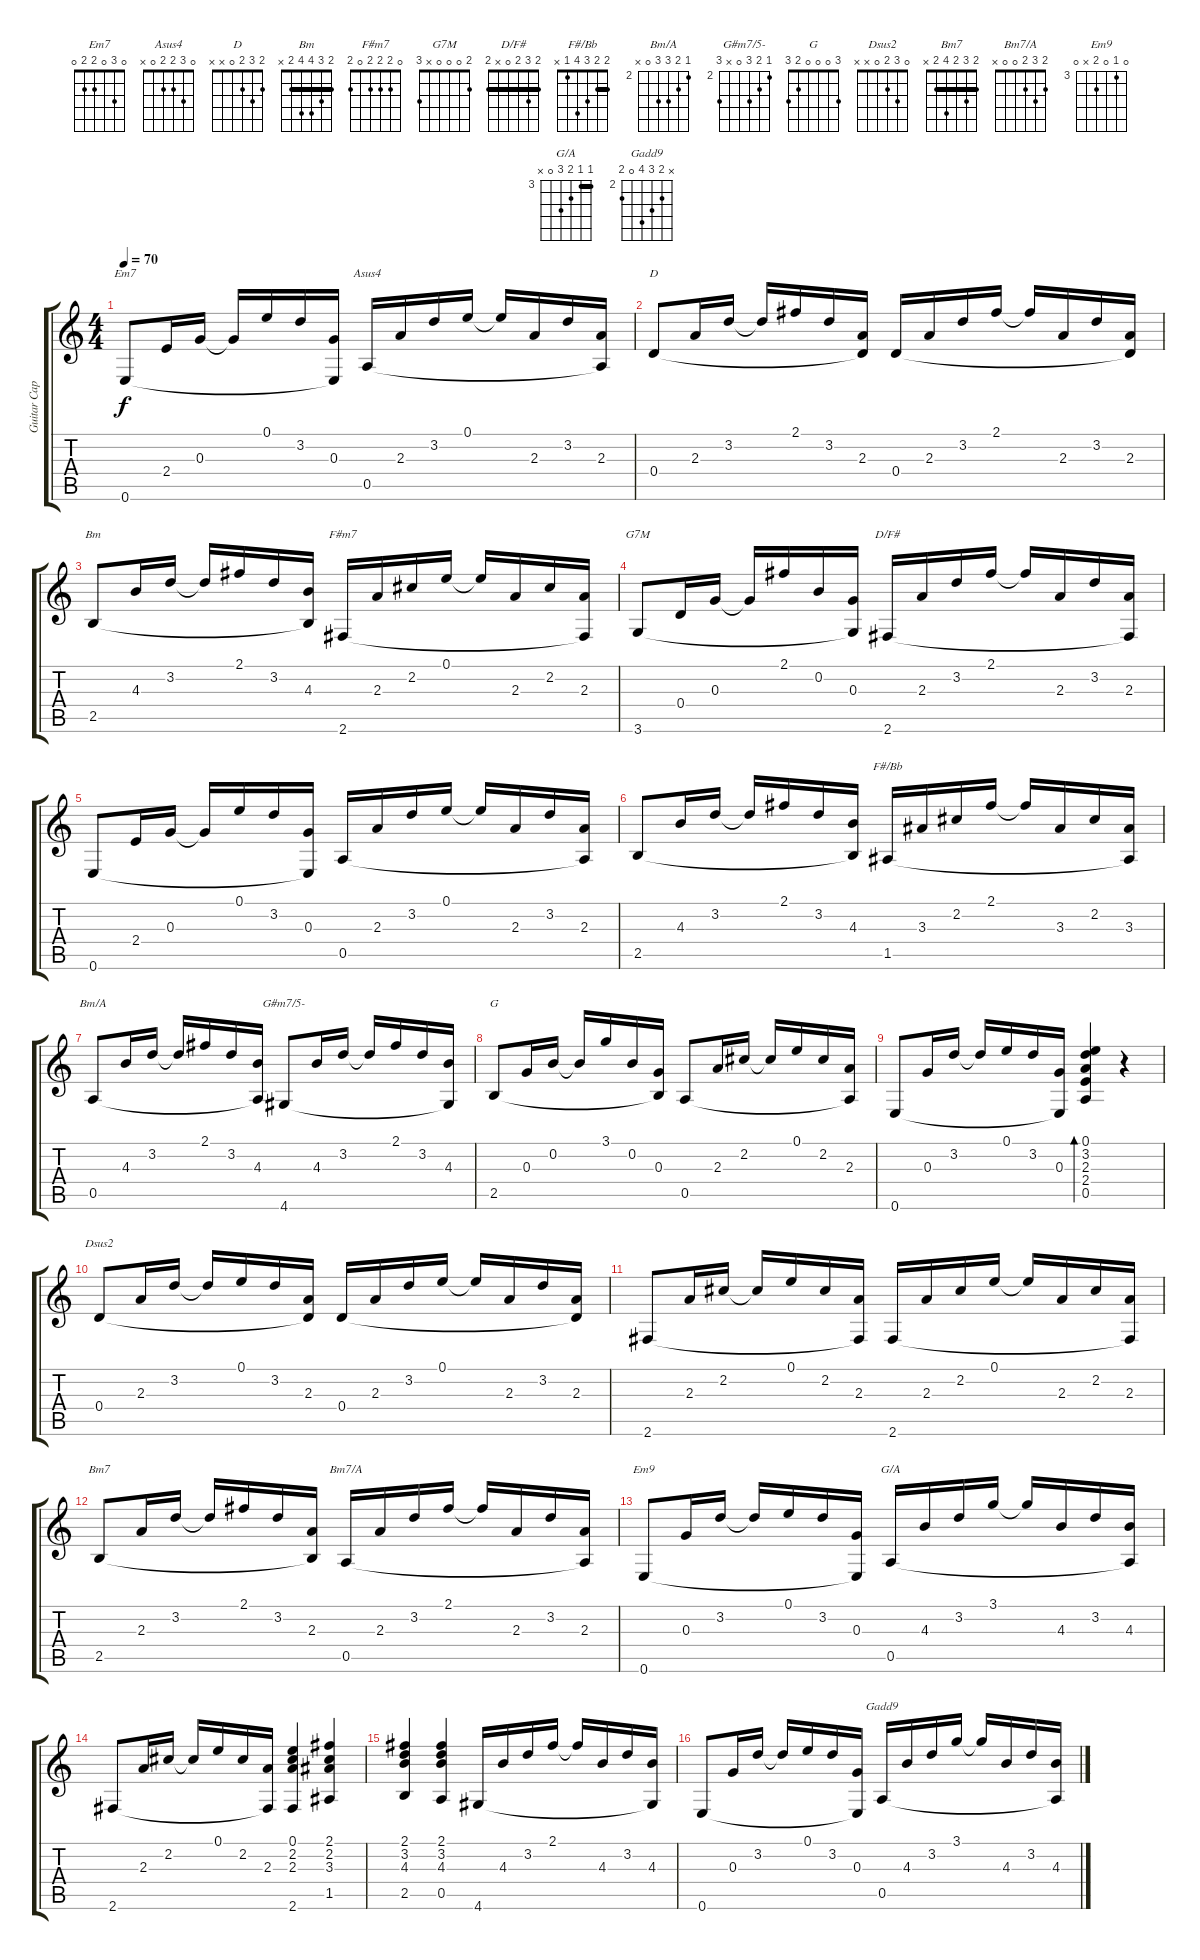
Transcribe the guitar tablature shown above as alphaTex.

\track ("Guitar Capo1" "Guitar Cap") {instrument acousticguitarsteel}
\staff {score tabs}
\tuning (E4 B3 G3 D3 A2 E2) {hide}
\chord ("Em7" 0 3 0 2 2 0)
\chord ("Asus4" 0 3 2 2 0 x)
\chord ("D" 2 3 2 0 x x)
\chord ("Bm" 2 3 4 4 2 x) {barre 2}
\chord ("F#m7" 0 2 2 2 0 2)
\chord ("G7M" 2 0 0 0 x 3)
\chord ("D/F#" 2 3 2 0 x 2) {barre 2}
\chord ("F#/Bb" 2 2 3 4 1 x) {barre 2}
\chord ("Bm/A" 2 3 4 4 0 x) {firstfret 2}
\chord ("G#m7/5-" 2 3 4 0 x 4) {firstfret 2}
\chord ("G" 3 0 0 0 2 3)
\chord ("Dsus2" 0 3 2 0 x x)
\chord ("Bm7" 2 3 2 4 2 x) {barre 2}
\chord ("Bm7/A" 2 3 2 0 0 x)
\chord ("Em9" 0 3 0 4 x 0) {firstfret 3}
\chord ("G/A" 3 3 4 5 0 x) {firstfret 3 barre 3}
\chord ("Gadd9" x 3 4 5 0 3) {firstfret 2}
\ts (4 4)
\tempo 70
\clef g2
\ks c
0.6.8{ch "Em7" dy f} 2.4.16 0.3.16 0.3{t}.16 0.1.16 3.2.16 (0.3 0.6{t}).16 0.5.16{ch "Asus4"} 2.3.16 3.2.16 0.1.16 0.1{t}.16 2.3.16 3.2.16 (2.3 0.5{t}).16 |
0.4.8{ch "D"} 2.3.16 3.2.16 3.2{t}.16 2.1.16 3.2.16 (2.3 0.4{t}).16 0.4.16 2.3.16 3.2.16 2.1.16 2.1{t}.16 2.3.16 3.2.16 (2.3 0.4{t}).16 |
2.5.8{ch "Bm"} 4.3.16 3.2.16 3.2{t}.16 2.1.16 3.2.16 (4.3 2.5{t}).16 2.6.16{ch "F#m7"} 2.3.16 2.2.16 0.1.16 0.1{t}.16 2.3.16 2.2.16 (2.3 2.6{t}).16 |
3.6.8{ch "G7M"} 0.4.16 0.3.16 0.3{t}.16 2.1.16 0.2.16 (0.3 3.6{t}).16 2.6.16{ch "D/F#"} 2.3.16 3.2.16 2.1.16 2.1{t}.16 2.3.16 3.2.16 (2.3 2.6{t}).16 |
0.6.8 2.4.16 0.3.16 0.3{t}.16 0.1.16 3.2.16 (0.3 0.6{t}).16 0.5.16 2.3.16 3.2.16 0.1.16 0.1{t}.16 2.3.16 3.2.16 (2.3 0.5{t}).16 |
2.5.8 4.3.16 3.2.16 3.2{t}.16 2.1.16 3.2.16 (4.3 2.5{t}).16 1.5.16{ch "F#/Bb"} 3.3.16 2.2.16 2.1.16 2.1{t}.16 3.3.16 2.2.16 (3.3 1.5{t}).16 |
0.5.8{ch "Bm/A"} 4.3.16 3.2.16 3.2{t}.16 2.1.16 3.2.16 (4.3 0.5{t}).16 4.6.8{ch "G#m7/5-"} 4.3.16 3.2.16 3.2{t}.16 2.1.16 3.2.16 (4.3 4.6{t}).16 |
2.5.8{ch "G"} 0.3.16 0.2.16 0.2{t}.16 3.1.16 0.2.16 (0.3 2.5{t}).16 0.5.8 2.3.16 2.2.16 2.2{t}.16 0.1.16 2.2.16 (2.3 0.5{t}).16 |
0.6.8 0.3.16 3.2.16 3.2{t}.16 0.1.16 3.2.16 (0.3 0.6{t}).16 (0.1 3.2 2.3 2.4 0.5).4{bd 480} r.4 |
0.4.8{ch "Dsus2"} 2.3.16 3.2.16 3.2{t}.16 0.1.16 3.2.16 (2.3 0.4{t}).16 0.4.16 2.3.16 3.2.16 0.1.16 0.1{t}.16 2.3.16 3.2.16 (2.3 0.4{t}).16 |
2.6.8 2.3.16 2.2.16 2.2{t}.16 0.1.16 2.2.16 (2.3 2.6{t}).16 2.6.16 2.3.16 2.2.16 0.1.16 0.1{t}.16 2.3.16 2.2.16 (2.3 2.6{t}).16 |
2.5.8{ch "Bm7"} 2.3.16 3.2.16 3.2{t}.16 2.1.16 3.2.16 (2.3 2.5{t}).16 0.5.16{ch "Bm7/A"} 2.3.16 3.2.16 2.1.16 2.1{t}.16 2.3.16 3.2.16 (2.3 0.5{t}).16 |
0.6.8{ch "Em9"} 0.3.16 3.2.16 3.2{t}.16 0.1.16 3.2.16 (0.3 0.6{t}).16 0.5.16{ch "G/A"} 4.3.16 3.2.16 3.1.16 3.1{t}.16 4.3.16 3.2.16 (4.3 0.5{t}).16 |
2.6.8 2.3.16 2.2.16 2.2{t}.16 0.1.16 2.2.16 (2.3 2.6{t}).16 (0.1 2.2 2.3 2.6).4 (2.1 2.2 3.3 1.5).4 |
(2.1 3.2 4.3 2.5).4 (2.1 3.2 4.3 0.5).4 4.6.16 4.3.16 3.2.16 2.1.16 2.1{t}.16 4.3.16 3.2.16 (4.3 4.6{t}).16 |
0.6.8 0.3.16 3.2.16 3.2{t}.16 0.1.16 3.2.16 (0.3 0.6{t}).16 0.5.16{ch "Gadd9"} 4.3.16 3.2.16 3.1.16 3.1{t}.16 4.3.16 3.2.16 (4.3 0.5{t}).16
